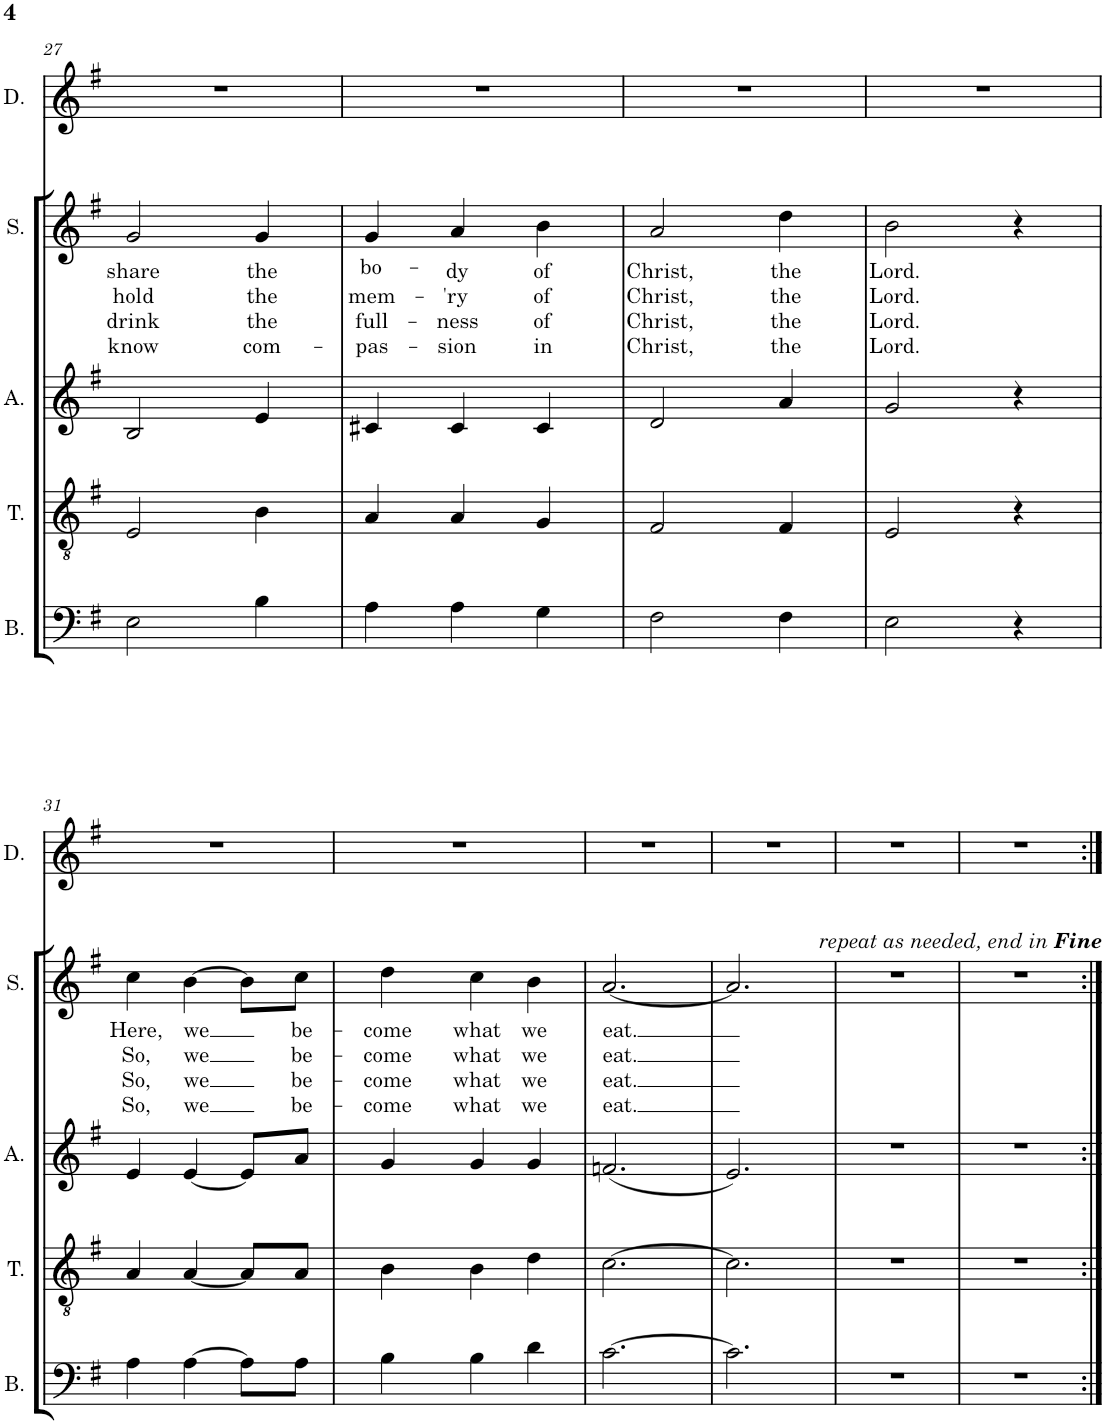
**kern	**kern	**kern	**kern	**text	**text	**text	**text	**kern
*part5	*part4	*part3	*part2	*part2	*part2	*part2	*part2	*part1
*staff5	*staff4	*staff3	*staff2	*staff2	*staff2	*staff2	*staff2	*staff1
*I"Bass	*I"Tenor	*I"Alto	*I"Soprano	*	*	*	*	*I"Descant
*I'B.	*I'T.	*I'A.	*I'S.	*	*	*	*	*I'D.
!!LO:PB:g=z
*clefF4	*clefGv2	*clefG2	*clefG2	*	*	*	*	*clefG2
*k[f#]	*k[f#]	*k[f#]	*k[f#]	*	*	*	*	*k[f#]
*M3/4	*M3/4	*M3/4	*M3/4	*	*	*	*	*M3/4
=27	=27	=27	=27	=27	=27	=27	=27	=27
!	!	!	!	!LO:LY:b	!LO:LY:b	!LO:LY:b	!LO:LY:b	!
2E\	2E/	2B/	2g/	share	hold	drink	know	2.r
!	!	!	!	!LO:LY:b	!LO:LY:b	!LO:LY:b	!LO:LY:b	!
4B\	4B\	4e/	4g/	the	the	the	com-	.
=28	=28	=28	=28	=28	=28	=28	=28	=28
!	!	!	!	!LO:LY:b	!LO:LY:b	!LO:LY:b	!LO:LY:b	!
4A\	4A/	4c#X/	4g/	bo-	mem-	full-	-pas-	2.r
!	!	!	!	!LO:LY:b	!LO:LY:b	!LO:LY:b	!LO:LY:b	!
4A\	4A/	4c#/	4a/	-dy	-'ry	-ness	-sion	.
!	!	!	!	!LO:LY:b	!LO:LY:b	!LO:LY:b	!LO:LY:b	!
4G\	4G/	4c#/	4b\	of	of	of	in	.
=29	=29	=29	=29	=29	=29	=29	=29	=29
!	!	!	!	!LO:LY:b	!LO:LY:b	!LO:LY:b	!LO:LY:b	!
2F#\	2F#/	2d/	2a/	Christ,	Christ,	Christ,	Christ,	2.r
!	!	!	!	!LO:LY:b	!LO:LY:b	!LO:LY:b	!LO:LY:b	!
4F#\	4F#/	4a/	4dd\	the	the	the	the	.
=30	=30	=30	=30	=30	=30	=30	=30	=30
!	!	!	!	!LO:LY:b	!LO:LY:b	!LO:LY:b	!LO:LY:b	!
2E\	2E/	2g/	2b\	Lord.	Lord.	Lord.	Lord.	2.r
4r	4r	4r	4r	.	.	.	.	.
!!LO:LB:g=z
=31	=31	=31	=31	=31	=31	=31	=31	=31
!	!	!	!	!LO:LY:b	!LO:LY:b	!LO:LY:b	!LO:LY:b	!
4A\	4A/	4e/	4cc\	Here,	So,	So,	So,	2.r
!	!	!	!	!LO:LY:b	!LO:LY:b	!LO:LY:b	!LO:LY:b	!
[4A\	[4A/	[4e/	[4b\	we	we	we	we	.
8A\L]	8A/L]	8e/L]	8b\L]	.	.	.	.	.
!	!	!	!	!LO:LY:b	!LO:LY:b	!LO:LY:b	!LO:LY:b	!
8A\J	8A/J	8a/J	8cc\J	be-	be-	be-	be-	.
=32	=32	=32	=32	=32	=32	=32	=32	=32
!	!	!	!	!LO:LY:b	!LO:LY:b	!LO:LY:b	!LO:LY:b	!
4B\	4B\	4g/	4dd\	-come	-come	-come	-come	2.r
!	!	!	!	!LO:LY:b	!LO:LY:b	!LO:LY:b	!LO:LY:b	!
4B\	4B\	4g/	4cc\	what	what	what	what	.
!	!	!	!	!LO:LY:b	!LO:LY:b	!LO:LY:b	!LO:LY:b	!
4d\	4d\	4g/	4b\	we	we	we	we	.
=33	=33	=33	=33	=33	=33	=33	=33	=33
!	!	!	!	!LO:LY:b	!LO:LY:b	!LO:LY:b	!LO:LY:b	!
[2.c\	[2.c\	(2.fn/	[2.a/	eat.	eat.	eat.	eat.	2.r
=34	=34	=34	=34	=34	=34	=34	=34	=34
*	*	*	*^	*	*	*	*	*
2.c\]	2.c\]	2.e/)	2.a/]	2ryy	.	.	.	.	2.r
.	.	.	.	8ryy	.	.	.	.	.
!	!	!	!	!LO:TX:a:i:t=repeat as needed, end in	!	!	!	!	!
.	.	.	.	8ryy	.	.	.	.	.
*	*	*	*v	*v	*	*	*	*	*
=35	=35	=35	=35	=35	=35	=35	=35	=35
2.r	2.r	2.r	2.r	.	.	.	.	2.r
=36	=36	=36	=36	=36	=36	=36	=36	=36
2.r	2.r	2.r	2.r	.	.	.	.	2.r
=:|!	=:|!	=:|!	=:|!	=:|!	=:|!	=:|!	=:|!	=:|!
*-	*-	*-	*-	*-	*-	*-	*-	*-
